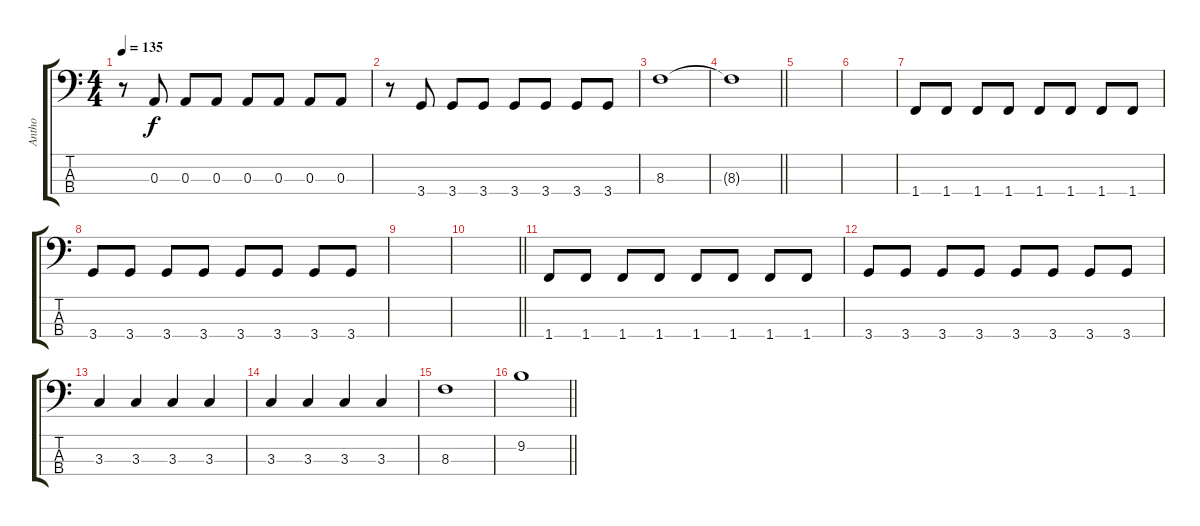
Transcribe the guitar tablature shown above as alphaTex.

\track ("Antho" "Antho") {instrument electricbassfinger}
\staff {score tabs}
\tuning (G2 D2 A1 E1) {hide}
\ts (4 4)
\tempo 135
\clef f4
\ks c
r.8{dy f} 0.3.8 0.3.8 0.3.8 0.3.8 0.3.8 0.3.8 0.3.8 |
r.8 3.4.8 3.4.8 3.4.8 3.4.8 3.4.8 3.4.8 3.4.8 |
8.3.1 |
\barLineRight lightlight
8.3{t}.1 |
|
|
1.4.8 1.4.8 1.4.8 1.4.8 1.4.8 1.4.8 1.4.8 1.4.8 |
3.4.8 3.4.8 3.4.8 3.4.8 3.4.8 3.4.8 3.4.8 3.4.8 |
|
\barLineRight lightlight
|
1.4.8 1.4.8 1.4.8 1.4.8 1.4.8 1.4.8 1.4.8 1.4.8 |
3.4.8 3.4.8 3.4.8 3.4.8 3.4.8 3.4.8 3.4.8 3.4.8 |
3.3.4 3.3.4 3.3.4 3.3.4 |
3.3.4 3.3.4 3.3.4 3.3.4 |
8.3.1 |
\barLineRight lightlight
9.2.1
